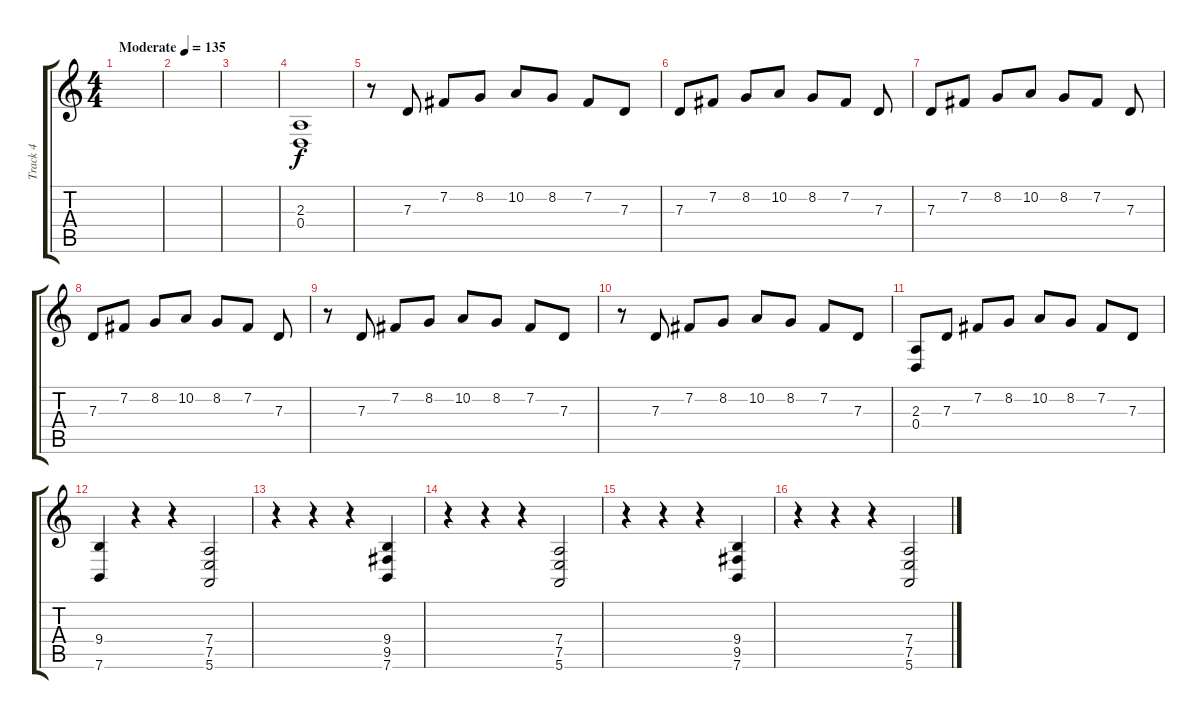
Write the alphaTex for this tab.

\track ("Track 4" "Track 4") {instrument pad1newage}
\staff {score tabs}
\tuning (E4 B3 G3 D3 A2 E2) {hide}
\ts (4 4)
\tempo (135 "Moderate")
\clef g2
\ks c
|
|
|
(2.3 0.4).1 |
r.8 7.3.8 7.2.8 8.2.8 10.2.8 8.2.8 7.2.8 7.3.8 |
7.3.8 7.2.8 8.2.8 10.2.8 8.2.8 7.2.8 7.3.8 |
7.3.8 7.2.8 8.2.8 10.2.8 8.2.8 7.2.8 7.3.8 |
7.3.8 7.2.8 8.2.8 10.2.8 8.2.8 7.2.8 7.3.8 |
r.8 7.3.8 7.2.8 8.2.8 10.2.8 8.2.8 7.2.8 7.3.8 |
r.8 7.3.8 7.2.8 8.2.8 10.2.8 8.2.8 7.2.8 7.3.8 |
(2.3 0.4).8 7.3.8 7.2.8 8.2.8 10.2.8 8.2.8 7.2.8 7.3.8 |
(9.4 7.6).4 r.4 r.4 (7.4 7.5 5.6).2 |
r.4 r.4 r.4 (9.4 9.5 7.6).4 |
r.4 r.4 r.4 (7.4 7.5 5.6).2 |
r.4 r.4 r.4 (9.4 9.5 7.6).4 |
r.4 r.4 r.4 (7.4 7.5 5.6).2
